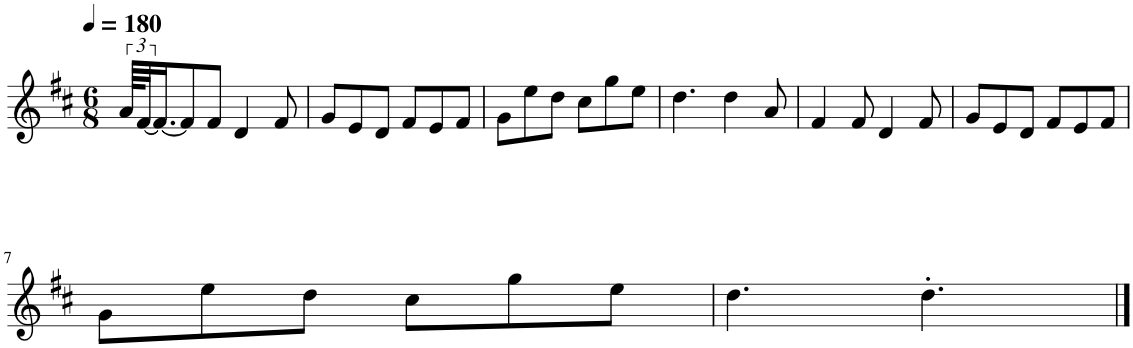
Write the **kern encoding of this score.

**kern
*part1
*staff1
*I"Piano
*I'Pno.
*clefG2
*k[f#c#]
*M6/8
*MM180
=1
96a/KLLL
[48f#/J
16.f#/J_
8f#/]
8f#/J
4d/
8f#/
=2
8g/L
8e/
8d/J
8f#/L
8e/
8f#/J
=3
8g\L
8ee\
8dd\J
8cc#\L
8gg\
8ee\J
=4
4.dd\
4dd\
8a/
=5
4f#/
8f#/
4d/
8f#/
=6
8g/L
8e/
8d/J
8f#/L
8e/
8f#/J
!!LO:LB:g=z
=7
8g\L
8ee\
8dd\J
8cc#\L
8gg\
8ee\J
=8
4.dd\
4.dd'\
==
*-
